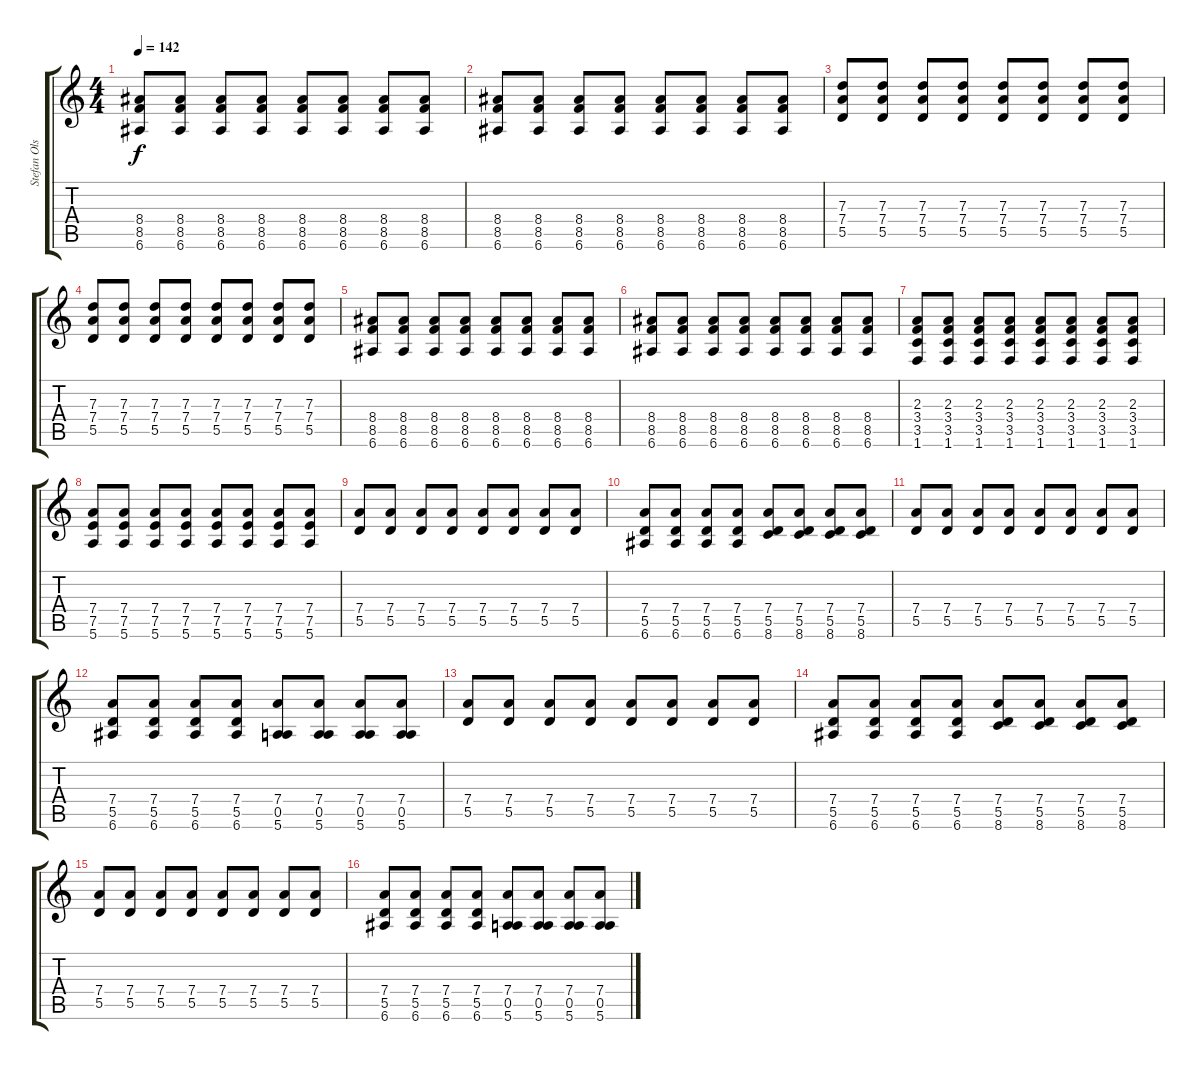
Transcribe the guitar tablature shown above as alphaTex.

\track ("Stefan Olsdel rythm guitar" "Stefan Ols") {instrument overdrivenguitar}
\staff {score tabs}
\tuning (E4 B3 G3 D3 A2 E2) {hide}
\ts (4 4)
\tempo 142
\clef g2
\ks c
(8.4 8.5 6.6).8{dy f} (8.4 8.5 6.6).8 (8.4 8.5 6.6).8 (8.4 8.5 6.6).8 (8.4 8.5 6.6).8 (8.4 8.5 6.6).8 (8.4 8.5 6.6).8 (8.4 8.5 6.6).8 |
(8.4 8.5 6.6).8 (8.4 8.5 6.6).8 (8.4 8.5 6.6).8 (8.4 8.5 6.6).8 (8.4 8.5 6.6).8 (8.4 8.5 6.6).8 (8.4 8.5 6.6).8 (8.4 8.5 6.6).8 |
(7.3 7.4 5.5).8 (7.3 7.4 5.5).8 (7.3 7.4 5.5).8 (7.3 7.4 5.5).8 (7.3 7.4 5.5).8 (7.3 7.4 5.5).8 (7.3 7.4 5.5).8 (7.3 7.4 5.5).8 |
(7.3 7.4 5.5).8 (7.3 7.4 5.5).8 (7.3 7.4 5.5).8 (7.3 7.4 5.5).8 (7.3 7.4 5.5).8 (7.3 7.4 5.5).8 (7.3 7.4 5.5).8 (7.3 7.4 5.5).8 |
(8.4 8.5 6.6).8 (8.4 8.5 6.6).8 (8.4 8.5 6.6).8 (8.4 8.5 6.6).8 (8.4 8.5 6.6).8 (8.4 8.5 6.6).8 (8.4 8.5 6.6).8 (8.4 8.5 6.6).8 |
(8.4 8.5 6.6).8 (8.4 8.5 6.6).8 (8.4 8.5 6.6).8 (8.4 8.5 6.6).8 (8.4 8.5 6.6).8 (8.4 8.5 6.6).8 (8.4 8.5 6.6).8 (8.4 8.5 6.6).8 |
(2.3 3.4 3.5 1.6).8 (2.3 3.4 3.5 1.6).8 (2.3 3.4 3.5 1.6).8 (2.3 3.4 3.5 1.6).8 (2.3 3.4 3.5 1.6).8 (2.3 3.4 3.5 1.6).8 (2.3 3.4 3.5 1.6).8 (2.3 3.4 3.5 1.6).8 |
(7.4 7.5 5.6).8 (7.4 7.5 5.6).8 (7.4 7.5 5.6).8 (7.4 7.5 5.6).8 (7.4 7.5 5.6).8 (7.4 7.5 5.6).8 (7.4 7.5 5.6).8 (7.4 7.5 5.6).8 |
(7.4 5.5).8 (7.4 5.5).8 (7.4 5.5).8 (7.4 5.5).8 (7.4 5.5).8 (7.4 5.5).8 (7.4 5.5).8 (7.4 5.5).8 |
(7.4 5.5 6.6).8 (7.4 5.5 6.6).8 (7.4 5.5 6.6).8 (7.4 5.5 6.6).8 (7.4 5.5 8.6).8 (7.4 5.5 8.6).8 (7.4 5.5 8.6).8 (7.4 5.5 8.6).8 |
(7.4 5.5).8 (7.4 5.5).8 (7.4 5.5).8 (7.4 5.5).8 (7.4 5.5).8 (7.4 5.5).8 (7.4 5.5).8 (7.4 5.5).8 |
(7.4 5.5 6.6).8 (7.4 5.5 6.6).8 (7.4 5.5 6.6).8 (7.4 5.5 6.6).8 (7.4 0.5 5.6).8 (7.4 0.5 5.6).8 (7.4 0.5 5.6).8 (7.4 0.5 5.6).8 |
(7.4 5.5).8 (7.4 5.5).8 (7.4 5.5).8 (7.4 5.5).8 (7.4 5.5).8 (7.4 5.5).8 (7.4 5.5).8 (7.4 5.5).8 |
(7.4 5.5 6.6).8 (7.4 5.5 6.6).8 (7.4 5.5 6.6).8 (7.4 5.5 6.6).8 (7.4 5.5 8.6).8 (7.4 5.5 8.6).8 (7.4 5.5 8.6).8 (7.4 5.5 8.6).8 |
(7.4 5.5).8 (7.4 5.5).8 (7.4 5.5).8 (7.4 5.5).8 (7.4 5.5).8 (7.4 5.5).8 (7.4 5.5).8 (7.4 5.5).8 |
(7.4 5.5 6.6).8 (7.4 5.5 6.6).8 (7.4 5.5 6.6).8 (7.4 5.5 6.6).8 (7.4 0.5 5.6).8 (7.4 0.5 5.6).8 (7.4 0.5 5.6).8 (7.4 0.5 5.6).8
